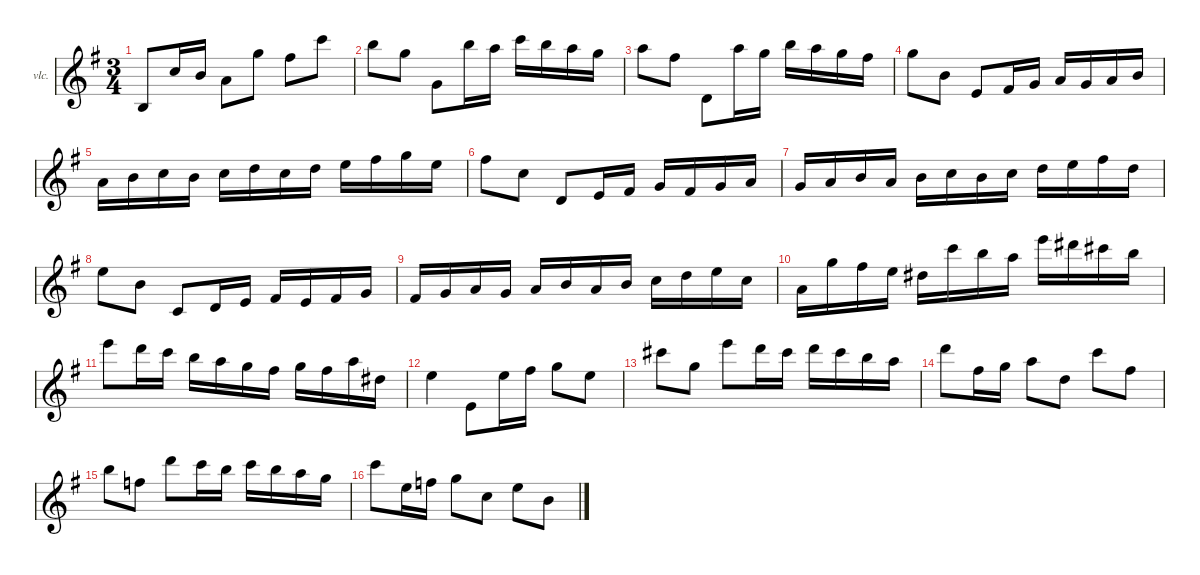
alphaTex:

\hideDynamics
\bracketExtendMode nobrackets
\firstSystemTrackNameOrientation horizontal
\track ("Solo Cello" "vlc.") {instrument cello}
\staff {score}
\tuning (A3 D3 G2 C2)
\ts (3 4)
\tempo (120 hide)
\clef g2
\ks g
23.4{acc forcenatural}.8{dy ff beam Up} 22.2{acc forcenatural}.16{beam Up} 21.2{acc forcenatural}.16{beam Up} 19.2{acc forcenatural}.8{beam Down} 22.1{acc forcenatural}.8{beam Down} 21.1{acc #}.8{beam Down} 27.1{acc forcenatural}.8{beam Down} |
26.1{acc forcenatural}.8{beam Down} 22.1{acc forcenatural}.8{beam Down} 24.3{acc forcenatural}.8{beam Down} 26.1{acc forcenatural}.16{beam Down} 24.1{acc forcenatural}.16{beam Down} 27.1{acc forcenatural}.16{beam Down} 26.1{acc forcenatural}.16{beam Down} 24.1{acc forcenatural}.16{beam Down} 22.1{acc forcenatural}.16{beam Down} |
24.1{acc forcenatural}.8{beam Down} 21.1{acc #}.8{beam Down} 19.3{acc forcenatural}.8{beam Down} 24.1{acc forcenatural}.16{beam Down} 22.1{acc forcenatural}.16{beam Down} 26.1{acc forcenatural}.16{beam Down} 24.1{acc forcenatural}.16{beam Down} 22.1{acc forcenatural}.16{beam Down} 21.1{acc #}.16{beam Down} |
22.1{acc forcenatural}.8{beam Down} 21.2{acc forcenatural}.8{beam Down} 21.3{acc forcenatural}.8{beam Up} 23.3{acc #}.16{beam Up} 24.3{acc forcenatural}.16{beam Up} 26.3{acc forcenatural}.16{beam Up} 24.3{acc forcenatural}.16{beam Up} 19.2{acc forcenatural}.16{beam Up} 21.2{acc forcenatural}.16{beam Up} |
19.2{acc forcenatural}.16{beam Down} 21.2{acc forcenatural}.16{beam Down} 22.2{acc forcenatural}.16{beam Down} 21.2{acc forcenatural}.16{beam Down} 22.2{acc forcenatural}.16{beam Down} 24.2{acc forcenatural}.16{beam Down} 22.2{acc forcenatural}.16{beam Down} 24.2{acc forcenatural}.16{beam Down} 19.1{acc forcenatural}.16{beam Down} 21.1{acc #}.16{beam Down} 22.1{acc forcenatural}.16{beam Down} 19.1{acc forcenatural}.16{beam Down} |
21.1{acc #}.8{beam Down} 22.2{acc forcenatural}.8{beam Down} 19.3{acc forcenatural}.8{beam Up} 21.3{acc forcenatural}.16{beam Up} 23.3{acc #}.16{beam Up} 24.3{acc forcenatural}.16{beam Up} 23.3{acc #}.16{beam Up} 24.3{acc forcenatural}.16{beam Up} 26.3{acc forcenatural}.16{beam Up} |
24.3{acc forcenatural}.16{beam Up} 19.2{acc forcenatural}.16{beam Up} 21.2{acc forcenatural}.16{beam Up} 19.2{acc forcenatural}.16{beam Up} 21.2{acc forcenatural}.16{beam Down} 22.2{acc forcenatural}.16{beam Down} 21.2{acc forcenatural}.16{beam Down} 22.2{acc forcenatural}.16{beam Down} 24.2{acc forcenatural}.16{beam Down} 26.2{acc forcenatural}.16{beam Down} 28.2{acc #}.16{beam Down} 24.2{acc forcenatural}.16{beam Down} |
26.2{acc forcenatural}.8{beam Down} 21.2{acc forcenatural}.8{beam Down} 17.3{acc forcenatural}.8{beam Up} 19.3{acc forcenatural}.16{beam Up} 21.3{acc forcenatural}.16{beam Up} 23.3{acc #}.16{beam Up} 21.3{acc forcenatural}.16{beam Up} 23.3{acc #}.16{beam Up} 24.3{acc forcenatural}.16{beam Up} |
23.3{acc #}.16{beam Up} 24.3{acc forcenatural}.16{beam Up} 26.3{acc forcenatural}.16{beam Up} 24.3{acc forcenatural}.16{beam Up} 19.2{acc forcenatural}.16{beam Up} 21.2{acc forcenatural}.16{beam Up} 19.2{acc forcenatural}.16{beam Up} 21.2{acc forcenatural}.16{beam Up} 22.2{acc forcenatural}.16{beam Down} 24.2{acc forcenatural}.16{beam Down} 26.2{acc forcenatural}.16{beam Down} 29.3{acc forcenatural}.16{beam Down} |
26.3{acc forcenatural}.16{beam Down} 29.2{acc forcenatural}.16{beam Down} 28.2{acc #}.16{beam Down} 26.2{acc forcenatural}.16{beam Down} 25.2{acc #}.16{beam Down} 27.1{acc forcenatural}.16{beam Down} 26.1{acc forcenatural}.16{beam Down} 24.1{acc forcenatural}.16{beam Down} 31.1{acc forcenatural}.16{beam Down} 30.1{acc #}.16{beam Down} 28.1{acc #}.16{beam Down} 26.1{acc forcenatural}.16{beam Down} |
31.1{acc forcenatural}.8{beam Down} 29.1{acc forcenatural}.16{beam Down} 27.1{acc forcenatural}.16{beam Down} 26.1{acc forcenatural}.16{beam Down} 24.1{acc forcenatural}.16{beam Down} 22.1{acc forcenatural}.16{beam Down} 21.1{acc #}.16{beam Down} 22.1{acc forcenatural}.16{beam Down} 21.1{acc #}.16{beam Down} 24.1{acc forcenatural}.16{beam Down} 18.1{acc #}.16{beam Down} |
19.1{acc forcenatural}.4{beam Down} 21.3{acc forcenatural}.8{beam Down} 19.1{acc forcenatural}.16{beam Down} 21.1{acc #}.16{beam Down} 22.1{acc forcenatural}.8{beam Down} 26.2{acc forcenatural}.8{beam Down} |
28.1{acc #}.8{beam Down} 29.2{acc forcenatural}.8{beam Down} 31.1{acc forcenatural}.8{beam Down} 29.1{acc forcenatural}.16{beam Down} 28.1{acc #}.16{beam Down} 29.1{acc forcenatural}.16{beam Down} 28.1{acc #}.16{beam Down} 26.1{acc forcenatural}.16{beam Down} 24.1{acc forcenatural}.16{beam Down} |
29.1{acc forcenatural}.8{beam Down} 21.1{acc #}.16{beam Down} 22.1{acc forcenatural}.16{beam Down} 24.1{acc forcenatural}.8{beam Down} 24.2{acc forcenatural}.8{beam Down} 27.1{acc forcenatural}.8{beam Down} 28.2{acc #}.8{beam Down} |
26.1{acc forcenatural}.8{beam Down} 27.2{acc forcenatural}.8{beam Down} 29.1{acc forcenatural}.8{beam Down} 27.1{acc forcenatural}.16{beam Down} 26.1{acc forcenatural}.16{beam Down} 27.1{acc forcenatural}.16{beam Down} 26.1{acc forcenatural}.16{beam Down} 24.1{acc forcenatural}.16{beam Down} 22.1{acc forcenatural}.16{beam Down} |
27.1{acc forcenatural}.8{beam Down} 19.1{acc forcenatural}.16{beam Down} 20.1{acc forcenatural}.16{beam Down} 22.1{acc forcenatural}.8{beam Down} 22.2{acc forcenatural}.8{beam Down} 19.1{acc forcenatural}.8{beam Down} 21.2{acc forcenatural}.8{beam Down}
